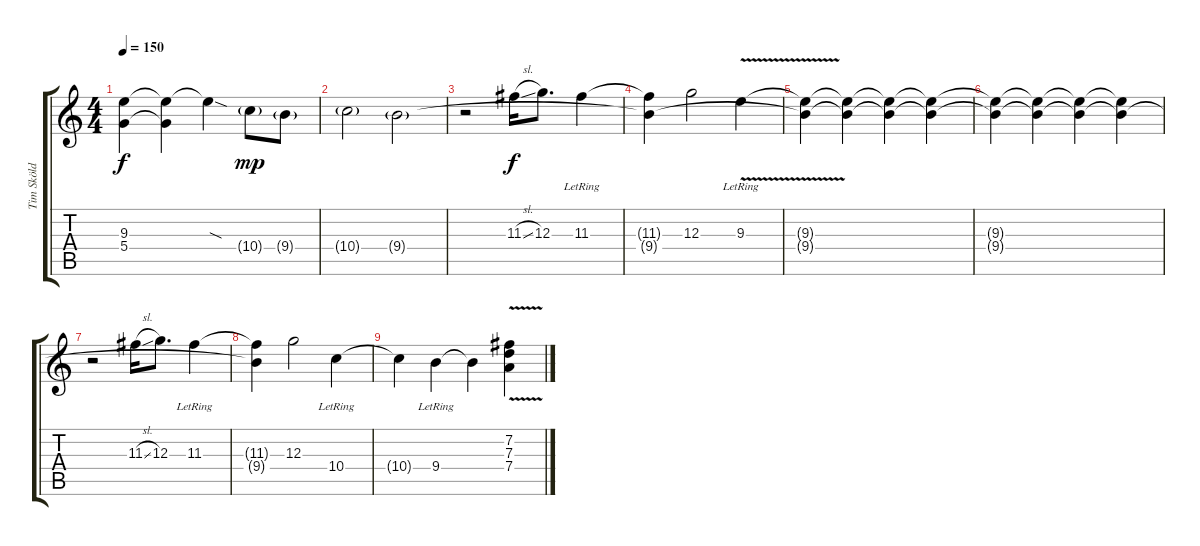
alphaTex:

\track ("Tim Sköld II" "Tim Sköld ") {instrument overdrivenguitar}
\staff {score tabs}
\tuning (E4 B3 G3 D3 A2 E2) {hide}
\ts (4 4)
\tempo 150
\clef g2
\ks c
(9.3{t} 5.4{t}).4{dy f} (9.3{t} 5.4{t}).4 9.3{sod t}.4 10.4{g}.8{dy mp} 9.4{g}.8 |
10.4{g}.2 9.4{g}.2 |
r.2 11.3{sl}.16{dy f} 12.3.8{d} 11.3{lr}.4 |
(11.3{t} 9.4{t}).4 12.3.2 9.3{v lr}.4 |
(9.3{t} 9.4{t}).4 (9.3{t} 9.4{t}).4 (9.3{t} 9.4{t}).4 (9.3{t} 9.4{t}).4 |
(9.3{t} 9.4{t}).4 (9.3{t} 9.4{t}).4 (9.3{t} 9.4{t}).4 (9.3{t} 9.4{t}).4 |
r.2 11.3{sl}.16 12.3.8{d} 11.3{lr}.4 |
(11.3{t} 9.4{t}).4 12.3.2 10.4{lr}.4 |
10.4{t}.4 9.4{lr}.4 9.4{t}.4 (7.2 7.3 7.4{v}).4
